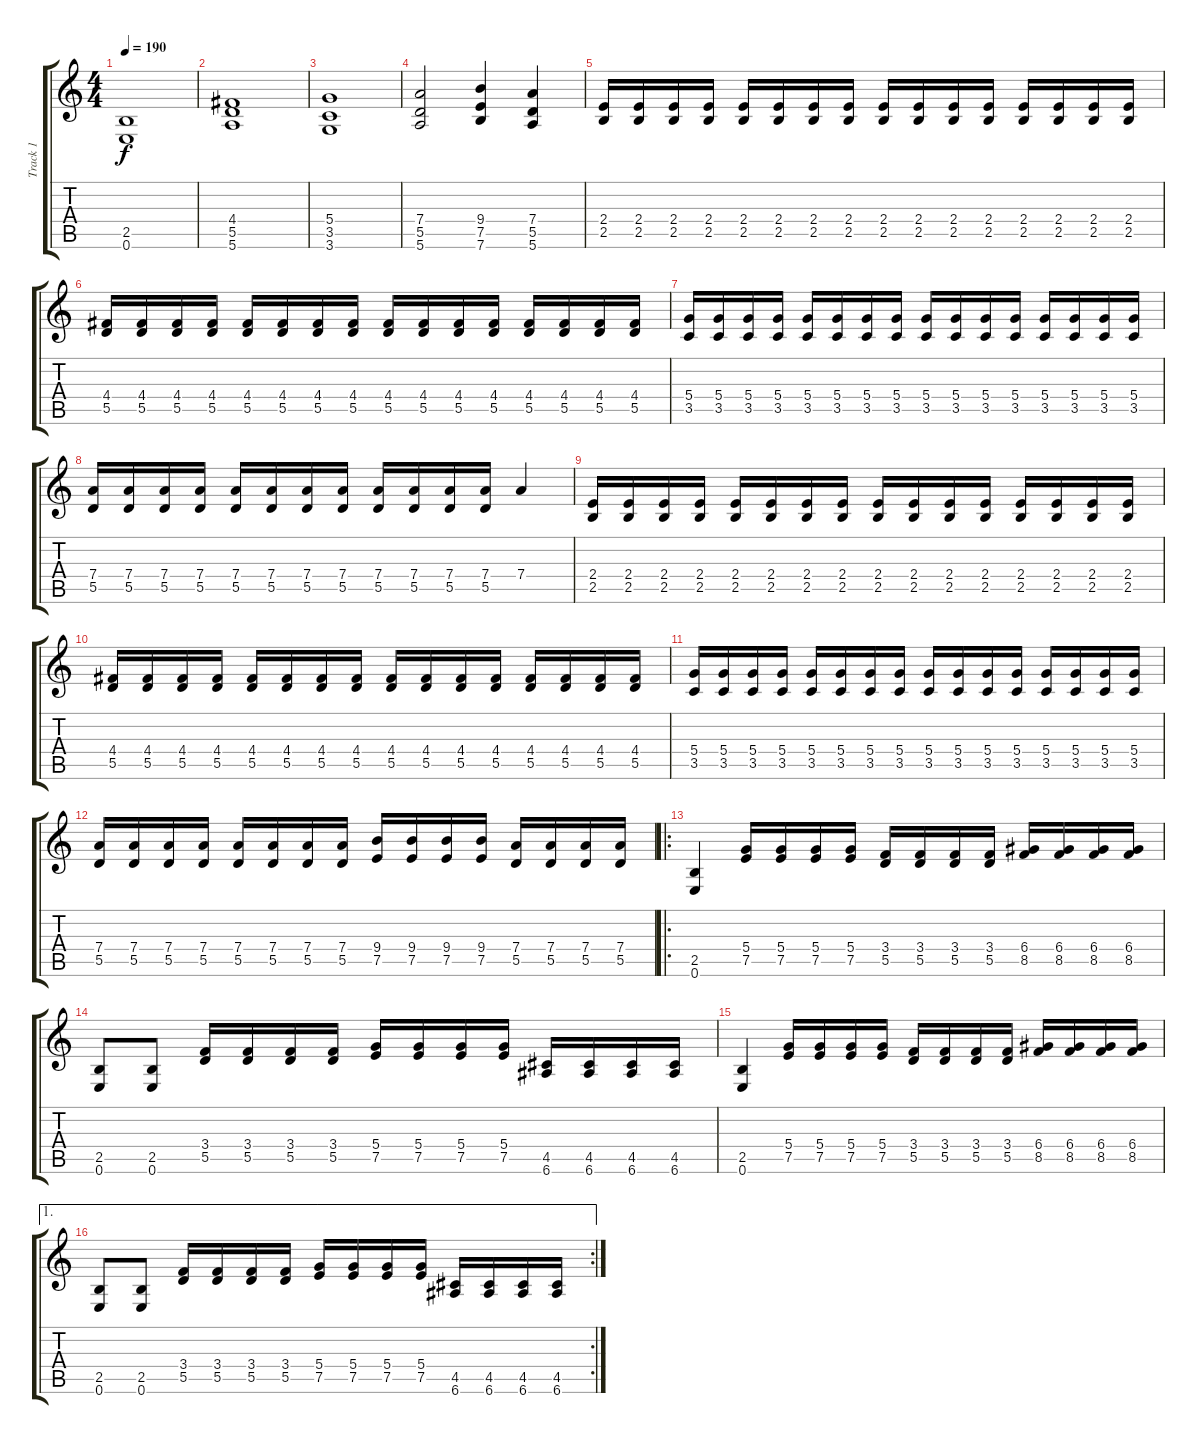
\track ("Track 1" "Track 1") {instrument distortionguitar}
\staff {score tabs}
\tuning (E4 B3 G3 D3 A2 E2) {hide}
\ts (4 4)
\tempo 190
\clef g2
\ks c
(2.5 0.6).1{dy f} |
(4.4 5.5 5.6).1 |
(5.4 3.5 3.6).1 |
(7.4 5.5 5.6).2 (9.4 7.5 7.6).4 (7.4 5.5 5.6).4 |
(2.4 2.5).16 (2.4 2.5).16 (2.4 2.5).16 (2.4 2.5).16 (2.4 2.5).16 (2.4 2.5).16 (2.4 2.5).16 (2.4 2.5).16 (2.4 2.5).16 (2.4 2.5).16 (2.4 2.5).16 (2.4 2.5).16 (2.4 2.5).16 (2.4 2.5).16 (2.4 2.5).16 (2.4 2.5).16 |
(4.4 5.5).16 (4.4 5.5).16 (4.4 5.5).16 (4.4 5.5).16 (4.4 5.5).16 (4.4 5.5).16 (4.4 5.5).16 (4.4 5.5).16 (4.4 5.5).16 (4.4 5.5).16 (4.4 5.5).16 (4.4 5.5).16 (4.4 5.5).16 (4.4 5.5).16 (4.4 5.5).16 (4.4 5.5).16 |
(5.4 3.5).16 (5.4 3.5).16 (5.4 3.5).16 (5.4 3.5).16 (5.4 3.5).16 (5.4 3.5).16 (5.4 3.5).16 (5.4 3.5).16 (5.4 3.5).16 (5.4 3.5).16 (5.4 3.5).16 (5.4 3.5).16 (5.4 3.5).16 (5.4 3.5).16 (5.4 3.5).16 (5.4 3.5).16 |
(7.4 5.5).16 (7.4 5.5).16 (7.4 5.5).16 (7.4 5.5).16 (7.4 5.5).16 (7.4 5.5).16 (7.4 5.5).16 (7.4 5.5).16 (7.4 5.5).16 (7.4 5.5).16 (7.4 5.5).16 (7.4 5.5).16 7.4.4 |
(2.4 2.5).16 (2.4 2.5).16 (2.4 2.5).16 (2.4 2.5).16 (2.4 2.5).16 (2.4 2.5).16 (2.4 2.5).16 (2.4 2.5).16 (2.4 2.5).16 (2.4 2.5).16 (2.4 2.5).16 (2.4 2.5).16 (2.4 2.5).16 (2.4 2.5).16 (2.4 2.5).16 (2.4 2.5).16 |
(4.4 5.5).16 (4.4 5.5).16 (4.4 5.5).16 (4.4 5.5).16 (4.4 5.5).16 (4.4 5.5).16 (4.4 5.5).16 (4.4 5.5).16 (4.4 5.5).16 (4.4 5.5).16 (4.4 5.5).16 (4.4 5.5).16 (4.4 5.5).16 (4.4 5.5).16 (4.4 5.5).16 (4.4 5.5).16 |
(5.4 3.5).16 (5.4 3.5).16 (5.4 3.5).16 (5.4 3.5).16 (5.4 3.5).16 (5.4 3.5).16 (5.4 3.5).16 (5.4 3.5).16 (5.4 3.5).16 (5.4 3.5).16 (5.4 3.5).16 (5.4 3.5).16 (5.4 3.5).16 (5.4 3.5).16 (5.4 3.5).16 (5.4 3.5).16 |
(7.4 5.5).16 (7.4 5.5).16 (7.4 5.5).16 (7.4 5.5).16 (7.4 5.5).16 (7.4 5.5).16 (7.4 5.5).16 (7.4 5.5).16 (9.4 7.5).16 (9.4 7.5).16 (9.4 7.5).16 (9.4 7.5).16 (7.4 5.5).16 (7.4 5.5).16 (7.4 5.5).16 (7.4 5.5).16 |
\ro
(2.5 0.6).4 (5.4 7.5).16 (5.4 7.5).16 (5.4 7.5).16 (5.4 7.5).16 (3.4 5.5).16 (3.4 5.5).16 (3.4 5.5).16 (3.4 5.5).16 (6.4 8.5).16 (6.4 8.5).16 (6.4 8.5).16 (6.4 8.5).16 |
(2.5 0.6).8 (2.5 0.6).8 (3.4 5.5).16 (3.4 5.5).16 (3.4 5.5).16 (3.4 5.5).16 (5.4 7.5).16 (5.4 7.5).16 (5.4 7.5).16 (5.4 7.5).16 (4.5 6.6).16 (4.5 6.6).16 (4.5 6.6).16 (4.5 6.6).16 |
(2.5 0.6).4 (5.4 7.5).16 (5.4 7.5).16 (5.4 7.5).16 (5.4 7.5).16 (3.4 5.5).16 (3.4 5.5).16 (3.4 5.5).16 (3.4 5.5).16 (6.4 8.5).16 (6.4 8.5).16 (6.4 8.5).16 (6.4 8.5).16 |
\ae 1
\rc 2
(2.5 0.6).8 (2.5 0.6).8 (3.4 5.5).16 (3.4 5.5).16 (3.4 5.5).16 (3.4 5.5).16 (5.4 7.5).16 (5.4 7.5).16 (5.4 7.5).16 (5.4 7.5).16 (4.5 6.6).16 (4.5 6.6).16 (4.5 6.6).16 (4.5 6.6).16
